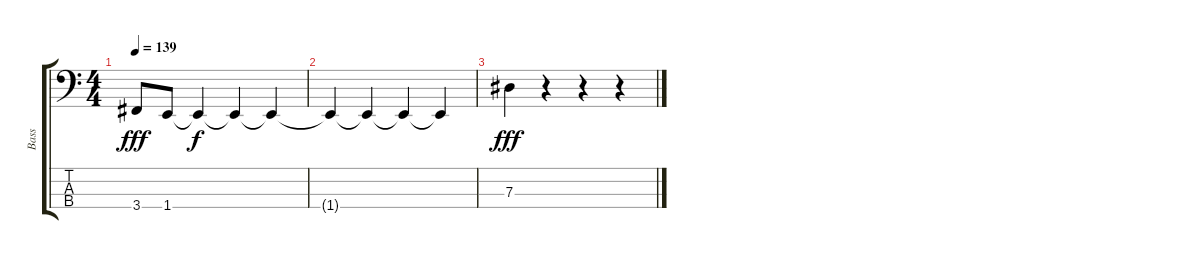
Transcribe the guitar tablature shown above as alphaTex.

\track ("Bass" "Bass") {instrument electricbassfinger}
\staff {score tabs}
\tuning (Gb2 Db2 Ab1 Eb1) {hide}
\ts (4 4)
\tempo 139
\clef f4
\ks c
3.4.8{dy fff} 1.4.8 1.4{t}.4{dy f} 1.4{t}.4 1.4{t}.4 |
1.4{t}.4 1.4{t}.4 1.4{t}.4 1.4{t}.4 |
7.3.4{dy fff} r.4 r.4 r.4
